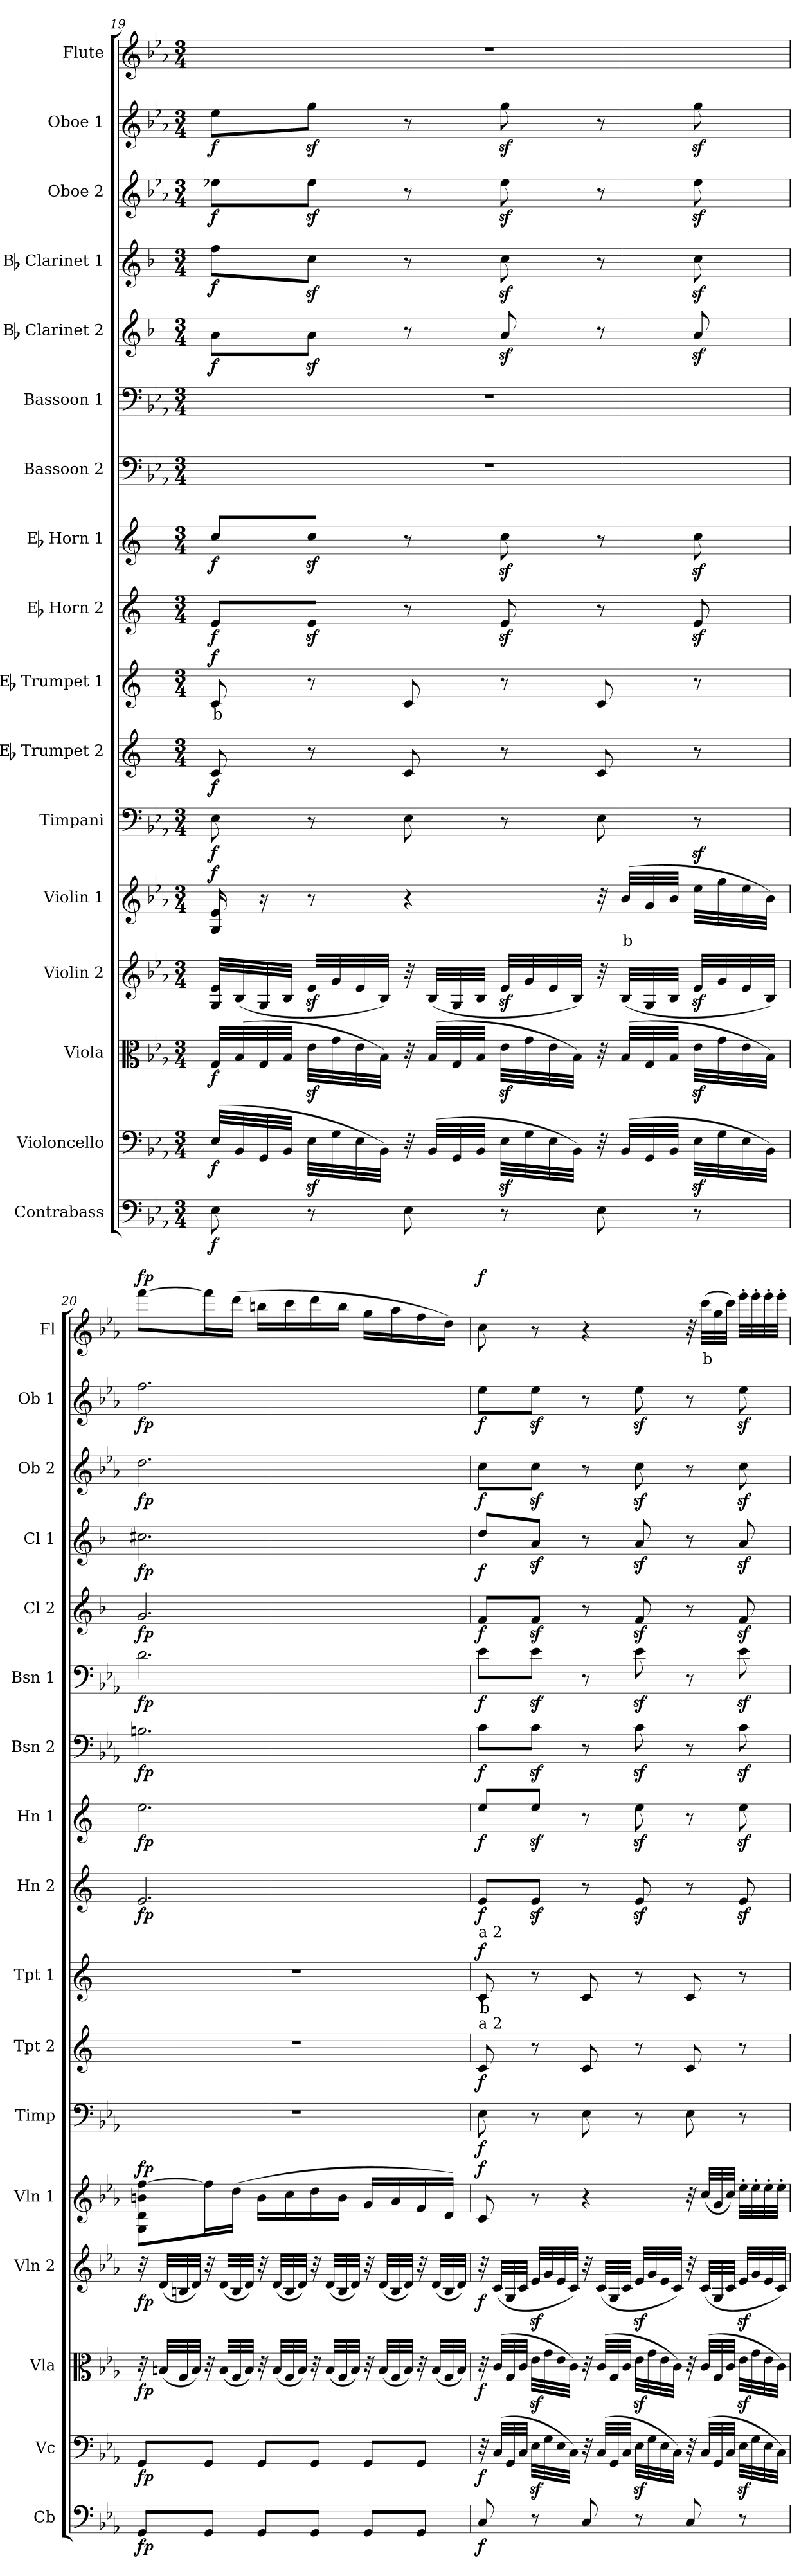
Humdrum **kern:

**kern	**dynam	**kern	**dynam	**kern	**dynam	**kern	**dynam	**kern	**text	**dynam	**kern	**dynam	**kern	**dynam	**kern	**text	**dynam	**kern	**dynam	**kern	**dynam	**kern	**dynam	**kern	**dynam	**kern	**dynam	**kern	**dynam	**kern	**dynam	**kern	**dynam	**kern	**text	**dynam
*part17	*part17	*part16	*part16	*part15	*part15	*part14	*part14	*part13	*part13	*part13	*part12	*part12	*part11	*part11	*part10	*part10	*part10	*part9	*part9	*part8	*part8	*part7	*part7	*part6	*part6	*part5	*part5	*part4	*part4	*part3	*part3	*part2	*part2	*part1	*part1	*part1
*staff17	*staff17	*staff16	*staff16	*staff15	*staff15	*staff14	*staff14	*staff13	*staff13	*staff13	*staff12	*staff12	*staff11	*staff11	*staff10	*staff10	*staff10	*staff9	*staff9	*staff8	*staff8	*staff7	*staff7	*staff6	*staff6	*staff5	*staff5	*staff4	*staff4	*staff3	*staff3	*staff2	*staff2	*staff1	*staff1	*staff1
*I"Contrabass	*	*I"Violoncello	*	*I"Viola	*	*I"Violin 2	*	*I"Violin 1	*	*	*I"Timpani	*	*I"Eb Trumpet 2	*	*I"Eb Trumpet 1	*	*	*I"Eb Horn 2	*	*I"Eb Horn 1	*	*I"Bassoon 2	*	*I"Bassoon 1	*	*I"Bb Clarinet 2	*	*I"Bb Clarinet 1	*	*I"Oboe 2	*	*I"Oboe 1	*	*I"Flute	*	*
*I'Cb	*	*I'Vc	*	*I'Vla	*	*I'Vln 2	*	*I'Vln 1	*	*	*I'Timp	*	*I'Tpt 2	*	*I'Tpt 1	*	*	*I'Hn 2	*	*I'Hn 1	*	*I'Bsn 2	*	*I'Bsn 1	*	*I'Cl 2	*	*I'Cl 1	*	*I'Ob 2	*	*I'Ob 1	*	*I'Fl	*	*
!!LO:PB:g=z
*clefF4	*	*clefF4	*	*clefC3	*	*clefG2	*	*clefG2	*	*	*clefF4	*	*clefG2	*	*clefG2	*	*	*clefG2	*	*clefG2	*	*clefF4	*	*clefF4	*	*clefG2	*	*clefG2	*	*clefG2	*	*clefG2	*	*clefG2	*	*
*ITrd7c12	*	*	*	*	*	*	*	*	*	*	*	*	*ITrd-2c-3	*	*ITrd-2c-3	*	*	*ITrd5c9	*	*ITrd5c9	*	*	*	*	*	*ITrd1c2	*	*ITrd1c2	*	*	*	*	*	*	*	*
*k[b-e-a-]	*	*k[b-e-a-]	*	*k[b-e-a-]	*	*k[b-e-a-]	*	*k[b-e-a-]	*	*	*k[b-e-a-]	*	*k[b-e-a-]	*	*k[b-e-a-]	*	*	*k[b-e-a-]	*	*k[b-e-a-]	*	*k[b-e-a-]	*	*k[b-e-a-]	*	*k[b-e-a-]	*	*k[b-e-a-]	*	*k[b-e-a-]	*	*k[b-e-a-]	*	*k[b-e-a-]	*	*
*M3/4	*	*M3/4	*	*M3/4	*	*M3/4	*	*M3/4	*	*	*M3/4	*	*M3/4	*	*M3/4	*	*	*M3/4	*	*M3/4	*	*M3/4	*	*M3/4	*	*M3/4	*	*M3/4	*	*M3/4	*	*M3/4	*	*M3/4	*	*
=19	=19	=19	=19	=19	=19	=19	=19	=19	=19	=19	=19	=19	=19	=19	=19	=19	=19	=19	=19	=19	=19	=19	=19	=19	=19	=19	=19	=19	=19	=19	=19	=19	=19	=19	=19	=19
!	!LO:DY:b	!	!LO:DY:b	!	!LO:DY:b	!	!	!	!	!LO:DY:b	!	!LO:DY:b	!	!LO:DY:b	!	!LO:LY:b:color=#FF0000	!LO:DY:b	!	!LO:DY:b	!	!LO:DY:b	!	!	!	!	!	!LO:DY:b	!	!LO:DY:b	!	!LO:DY:b	!	!LO:DY:b	!	!	!
8EE-\	f	(32E-/LLL	f	32G/LLL	f	32G/ 32e-/LLL	.	16G/ 16e-/	.	f	8E-\	f	8e-/	f	8e-/	b	f	8G/L	f	8e-/L	f	2.r	.	2.r	.	8g\L	f	8ee-\L	f	8ee-X\L	f	8ee-\L	f	2.r	.	.
.	.	32BB-/	.	(32B-/	.	(32B-/	.	.	.	.	.	.	.	.	.	.	.	.	.	.	.	.	.	.	.	.	.	.	.	.	.	.	.	.	.	.
.	.	32GG/	.	32G/	.	32G/	.	16r	.	.	.	.	.	.	.	.	.	.	.	.	.	.	.	.	.	.	.	.	.	.	.	.	.	.	.	.
.	.	32BB-/JJJ	.	32B-/JJJ	.	32B-/JJJ	.	.	.	.	.	.	.	.	.	.	.	.	.	.	.	.	.	.	.	.	.	.	.	.	.	.	.	.	.	.
8r	.	32E-z<\LLL	.	32e-z<\LLL	.	32e-z</LLL	.	8r	.	.	8r	.	8r	.	8r	.	.	8Gz</J	.	8e-z</J	.	.	.	.	.	8gz<\J	.	8b-z<\J	.	8ee-z<\J	.	8ggz<\J	.	.	.	.
.	.	32G\	.	32g\	.	32g/	.	.	.	.	.	.	.	.	.	.	.	.	.	.	.	.	.	.	.	.	.	.	.	.	.	.	.	.	.	.
.	.	32E-\	.	32e-\	.	32e-/	.	.	.	.	.	.	.	.	.	.	.	.	.	.	.	.	.	.	.	.	.	.	.	.	.	.	.	.	.	.
.	.	32BB-\JJJ)	.	32B-\JJJ)	.	32B-/JJJ)	.	.	.	.	.	.	.	.	.	.	.	.	.	.	.	.	.	.	.	.	.	.	.	.	.	.	.	.	.	.
8EE-\	.	32r	.	32r	.	32r	.	4r	.	.	8E-\	.	8e-/	.	8e-/	.	.	8r	.	8r	.	.	.	.	.	8r	.	8r	.	8r	.	8r	.	.	.	.
.	.	(32BB-/LLL	.	(32B-/LLL	.	(32B-/LLL	.	.	.	.	.	.	.	.	.	.	.	.	.	.	.	.	.	.	.	.	.	.	.	.	.	.	.	.	.	.
.	.	32GG/	.	32G/	.	32G/	.	.	.	.	.	.	.	.	.	.	.	.	.	.	.	.	.	.	.	.	.	.	.	.	.	.	.	.	.	.
.	.	32BB-/JJJ	.	32B-/JJJ	.	32B-/JJJ	.	.	.	.	.	.	.	.	.	.	.	.	.	.	.	.	.	.	.	.	.	.	.	.	.	.	.	.	.	.
8r	.	32E-z<\LLL	.	32e-z<\LLL	.	32e-z</LLL	.	.	.	.	8r	.	8r	.	8r	.	.	8Gz</	.	8e-z<\	.	.	.	.	.	8gz</	.	8b-z<\	.	8ee-z<\	.	8ggz<\	.	.	.	.
.	.	32G\	.	32g\	.	32g/	.	.	.	.	.	.	.	.	.	.	.	.	.	.	.	.	.	.	.	.	.	.	.	.	.	.	.	.	.	.
.	.	32E-\	.	32e-\	.	32e-/	.	.	.	.	.	.	.	.	.	.	.	.	.	.	.	.	.	.	.	.	.	.	.	.	.	.	.	.	.	.
.	.	32BB-\JJJ)	.	32B-\JJJ)	.	32B-/JJJ)	.	.	.	.	.	.	.	.	.	.	.	.	.	.	.	.	.	.	.	.	.	.	.	.	.	.	.	.	.	.
8EE-\	.	32r	.	32r	.	32r	.	32r	.	.	8E-\	.	8e-/	.	8e-/	.	.	8r	.	8r	.	.	.	.	.	8r	.	8r	.	8r	.	8r	.	.	.	.
!	!	!	!	!	!	!	!	!	!LO:LY:b:color=#FF0000	!	!	!	!	!	!	!	!	!	!	!	!	!	!	!	!	!	!	!	!	!	!	!	!	!	!	!
.	.	(32BB-/LLL	.	(32B-/LLL	.	(32B-/LLL	.	(32b-/LLL	b	.	.	.	.	.	.	.	.	.	.	.	.	.	.	.	.	.	.	.	.	.	.	.	.	.	.	.
.	.	32GG/	.	32G/	.	32G/	.	32g/	.	.	.	.	.	.	.	.	.	.	.	.	.	.	.	.	.	.	.	.	.	.	.	.	.	.	.	.
.	.	32BB-/JJJ	.	32B-/JJJ	.	32B-/JJJ	.	32b-/JJJ	.	.	.	.	.	.	.	.	.	.	.	.	.	.	.	.	.	.	.	.	.	.	.	.	.	.	.	.
8r	.	32E-z<\LLL	.	32e-z<\LLL	.	32e-z</LLL	.	32ee-z<\LLL	.	.	8r	.	8r	.	8r	.	.	8Gz</	.	8e-z<\	.	.	.	.	.	8gz</	.	8b-z<\	.	8ee-z<\	.	8ggz<\	.	.	.	.
.	.	32G\	.	32g\	.	32g/	.	32gg\	.	.	.	.	.	.	.	.	.	.	.	.	.	.	.	.	.	.	.	.	.	.	.	.	.	.	.	.
.	.	32E-\	.	32e-\	.	32e-/	.	32ee-\	.	.	.	.	.	.	.	.	.	.	.	.	.	.	.	.	.	.	.	.	.	.	.	.	.	.	.	.
.	.	32BB-\JJJ)	.	32B-\JJJ)	.	32B-/JJJ)	.	32b-\JJJ)	.	.	.	.	.	.	.	.	.	.	.	.	.	.	.	.	.	.	.	.	.	.	.	.	.	.	.	.
=20	=20	=20	=20	=20	=20	=20	=20	=20	=20	=20	=20	=20	=20	=20	=20	=20	=20	=20	=20	=20	=20	=20	=20	=20	=20	=20	=20	=20	=20	=20	=20	=20	=20	=20	=20	=20
!	!LO:DY:b	!	!LO:DY:b	!	!LO:DY:b	!	!LO:DY:b	!	!	!LO:DY:b	!	!	!	!	!	!	!	!	!LO:DY:b	!	!LO:DY:b	!	!LO:DY:b	!	!LO:DY:b	!	!LO:DY:b	!	!LO:DY:b	!	!LO:DY:b	!	!LO:DY:b	!	!	!LO:DY:b
8GGG/L	fp	8GG/L	fp	32r	fp	32r	fp	8G\ 8d\ 8bn\ [8ff\L	.	fp	2.r	.	2.r	.	2.r	.	.	2.G/	fp	2.g\	fp	2.Bn\	fp	2.d\	fp	2.f/	fp	2.bn\	fp	2.dd\	fp	2.ff\	fp	[8fff\L	.	fp
.	.	.	.	(32Bn/LLL	.	(32d/LLL	.	.	.	.	.	.	.	.	.	.	.	.	.	.	.	.	.	.	.	.	.	.	.	.	.	.	.	.	.	.
.	.	.	.	32G/	.	32Bn/	.	.	.	.	.	.	.	.	.	.	.	.	.	.	.	.	.	.	.	.	.	.	.	.	.	.	.	.	.	.
.	.	.	.	32B/JJJ)	.	32d/JJJ)	.	.	.	.	.	.	.	.	.	.	.	.	.	.	.	.	.	.	.	.	.	.	.	.	.	.	.	.	.	.
8GGG/J	.	8GG/J	.	32r	.	32r	.	16ff\L]	.	.	.	.	.	.	.	.	.	.	.	.	.	.	.	.	.	.	.	.	.	.	.	.	.	16fff\L]	.	.
.	.	.	.	(32B/LLL	.	(32d/LLL	.	.	.	.	.	.	.	.	.	.	.	.	.	.	.	.	.	.	.	.	.	.	.	.	.	.	.	.	.	.
.	.	.	.	32G/	.	32B/	.	(16dd\JJ	.	.	.	.	.	.	.	.	.	.	.	.	.	.	.	.	.	.	.	.	.	.	.	.	.	(16ddd\JJ	.	.
.	.	.	.	32B/JJJ)	.	32d/JJJ)	.	.	.	.	.	.	.	.	.	.	.	.	.	.	.	.	.	.	.	.	.	.	.	.	.	.	.	.	.	.
8GGG/L	.	8GG/L	.	32r	.	32r	.	16b\LL	.	.	.	.	.	.	.	.	.	.	.	.	.	.	.	.	.	.	.	.	.	.	.	.	.	16bbn\LL	.	.
.	.	.	.	(32B/LLL	.	(32d/LLL	.	.	.	.	.	.	.	.	.	.	.	.	.	.	.	.	.	.	.	.	.	.	.	.	.	.	.	.	.	.
.	.	.	.	32G/	.	32B/	.	16cc\	.	.	.	.	.	.	.	.	.	.	.	.	.	.	.	.	.	.	.	.	.	.	.	.	.	16ccc\	.	.
.	.	.	.	32B/JJJ)	.	32d/JJJ)	.	.	.	.	.	.	.	.	.	.	.	.	.	.	.	.	.	.	.	.	.	.	.	.	.	.	.	.	.	.
8GGG/J	.	8GG/J	.	32r	.	32r	.	16dd\	.	.	.	.	.	.	.	.	.	.	.	.	.	.	.	.	.	.	.	.	.	.	.	.	.	16ddd\	.	.
.	.	.	.	(32B/LLL	.	(32d/LLL	.	.	.	.	.	.	.	.	.	.	.	.	.	.	.	.	.	.	.	.	.	.	.	.	.	.	.	.	.	.
.	.	.	.	32G/	.	32B/	.	16b\JJ	.	.	.	.	.	.	.	.	.	.	.	.	.	.	.	.	.	.	.	.	.	.	.	.	.	16bb\JJ	.	.
.	.	.	.	32B/JJJ)	.	32d/JJJ)	.	.	.	.	.	.	.	.	.	.	.	.	.	.	.	.	.	.	.	.	.	.	.	.	.	.	.	.	.	.
8GGG/L	.	8GG/L	.	32r	.	32r	.	16g/LL	.	.	.	.	.	.	.	.	.	.	.	.	.	.	.	.	.	.	.	.	.	.	.	.	.	16gg\LL	.	.
.	.	.	.	(32B/LLL	.	(32d/LLL	.	.	.	.	.	.	.	.	.	.	.	.	.	.	.	.	.	.	.	.	.	.	.	.	.	.	.	.	.	.
.	.	.	.	32G/	.	32B/	.	16a-/	.	.	.	.	.	.	.	.	.	.	.	.	.	.	.	.	.	.	.	.	.	.	.	.	.	16aa-\	.	.
.	.	.	.	32B/JJJ)	.	32d/JJJ)	.	.	.	.	.	.	.	.	.	.	.	.	.	.	.	.	.	.	.	.	.	.	.	.	.	.	.	.	.	.
8GGG/J	.	8GG/J	.	32r	.	32r	.	16f/	.	.	.	.	.	.	.	.	.	.	.	.	.	.	.	.	.	.	.	.	.	.	.	.	.	16ff\	.	.
.	.	.	.	(32B/LLL	.	(32d/LLL	.	.	.	.	.	.	.	.	.	.	.	.	.	.	.	.	.	.	.	.	.	.	.	.	.	.	.	.	.	.
.	.	.	.	32G/	.	32B/	.	16d/JJ)	.	.	.	.	.	.	.	.	.	.	.	.	.	.	.	.	.	.	.	.	.	.	.	.	.	16dd\JJ)	.	.
.	.	.	.	32B/JJJ)	.	32d/JJJ)	.	.	.	.	.	.	.	.	.	.	.	.	.	.	.	.	.	.	.	.	.	.	.	.	.	.	.	.	.	.
!!LO:PB:g=z
=21	=21	=21	=21	=21	=21	=21	=21	=21	=21	=21	=21	=21	=21	=21	=21	=21	=21	=21	=21	=21	=21	=21	=21	=21	=21	=21	=21	=21	=21	=21	=21	=21	=21	=21	=21	=21
!	!	!	!	!	!	!	!	!	!	!	!	!	!	!	!LO:TX:a:t=a 2	!	!	!	!	!	!	!	!	!	!	!	!	!	!	!	!	!	!	!	!	!
!	!	!	!	!	!	!	!	!	!	!	!	!	!LO:TX:a:t=a 2	!	!	!	!	!	!	!	!	!	!	!	!	!	!	!	!	!	!	!	!	!	!	!
!	!LO:DY:b	!	!LO:DY:b	!	!LO:DY:b	!	!LO:DY:b	!	!	!LO:DY:b	!	!LO:DY:b	!	!LO:DY:b	!	!LO:LY:b:color=#FF0000	!LO:DY:b	!	!LO:DY:b	!	!LO:DY:b	!	!LO:DY:b	!	!LO:DY:b	!	!LO:DY:b	!	!LO:DY:b	!	!LO:DY:b	!	!LO:DY:b	!	!	!LO:DY:b
8CC/	f	32r	f	32r	f	32r	f	8c/	.	f	8E-\	f	8e-/	f	8e-/	b	f	8G/L	f	8g/L	f	8c\L	f	8e-\L	f	8e-/L	f	8cc/L	f	8cc\L	f	8ee-\L	f	8cc\	.	f
.	.	(32C/LLL	.	(32c/LLL	.	(32c/LLL	.	.	.	.	.	.	.	.	.	.	.	.	.	.	.	.	.	.	.	.	.	.	.	.	.	.	.	.	.	.
.	.	32GG/	.	32G/	.	32G/	.	.	.	.	.	.	.	.	.	.	.	.	.	.	.	.	.	.	.	.	.	.	.	.	.	.	.	.	.	.
.	.	32C/JJJ	.	32c/JJJ	.	32c/JJJ	.	.	.	.	.	.	.	.	.	.	.	.	.	.	.	.	.	.	.	.	.	.	.	.	.	.	.	.	.	.
8r	.	32E-z<\LLL	.	32e-z<\LLL	.	32e-z</LLL	.	8r	.	.	8r	.	8r	.	8r	.	.	8Gz</J	.	8gz</J	.	8cz<\J	.	8e-z<\J	.	8e-z</J	.	8gz</J	.	8ccz<\J	.	8ee-z<\J	.	8r	.	.
.	.	32G\	.	32g\	.	32g/	.	.	.	.	.	.	.	.	.	.	.	.	.	.	.	.	.	.	.	.	.	.	.	.	.	.	.	.	.	.
.	.	32E-\	.	32e-\	.	32e-/	.	.	.	.	.	.	.	.	.	.	.	.	.	.	.	.	.	.	.	.	.	.	.	.	.	.	.	.	.	.
.	.	32C\JJJ)	.	32c\JJJ)	.	32c/JJJ)	.	.	.	.	.	.	.	.	.	.	.	.	.	.	.	.	.	.	.	.	.	.	.	.	.	.	.	.	.	.
8CC/	.	32r	.	32r	.	32r	.	4r	.	.	8E-\	.	8e-/	.	8e-/	.	.	8r	.	8r	.	8r	.	8r	.	8r	.	8r	.	8r	.	8r	.	4r	.	.
.	.	(32C/LLL	.	(32c/LLL	.	(32c/LLL	.	.	.	.	.	.	.	.	.	.	.	.	.	.	.	.	.	.	.	.	.	.	.	.	.	.	.	.	.	.
.	.	32GG/	.	32G/	.	32G/	.	.	.	.	.	.	.	.	.	.	.	.	.	.	.	.	.	.	.	.	.	.	.	.	.	.	.	.	.	.
.	.	32C/JJJ	.	32c/JJJ	.	32c/JJJ	.	.	.	.	.	.	.	.	.	.	.	.	.	.	.	.	.	.	.	.	.	.	.	.	.	.	.	.	.	.
8r	.	32E-z<\LLL	.	32e-z<\LLL	.	32e-z</LLL	.	.	.	.	8r	.	8r	.	8r	.	.	8Gz</	.	8gz<\	.	8cz<\	.	8e-z<\	.	8e-z</	.	8gz</	.	8ccz<\	.	8ee-z<\	.	.	.	.
.	.	32G\	.	32g\	.	32g/	.	.	.	.	.	.	.	.	.	.	.	.	.	.	.	.	.	.	.	.	.	.	.	.	.	.	.	.	.	.
.	.	32E-\	.	32e-\	.	32e-/	.	.	.	.	.	.	.	.	.	.	.	.	.	.	.	.	.	.	.	.	.	.	.	.	.	.	.	.	.	.
.	.	32C\JJJ)	.	32c\JJJ)	.	32c/JJJ)	.	.	.	.	.	.	.	.	.	.	.	.	.	.	.	.	.	.	.	.	.	.	.	.	.	.	.	.	.	.
8CC/	.	32r	.	32r	.	32r	.	32r	.	.	8E-\	.	8e-/	.	8e-/	.	.	8r	.	8r	.	8r	.	8r	.	8r	.	8r	.	8r	.	8r	.	32r	.	.
!	!	!	!	!	!	!	!	!	!	!	!	!	!	!	!	!	!	!	!	!	!	!	!	!	!	!	!	!	!	!	!	!	!	!	!LO:LY:b:color=#FF0000	!
.	.	(32C/LLL	.	(32c/LLL	.	(32c/LLL	.	(32cc/LLL	.	.	.	.	.	.	.	.	.	.	.	.	.	.	.	.	.	.	.	.	.	.	.	.	.	(32ccc\LLL	b	.
.	.	32GG/	.	32G/	.	32G/	.	32g/	.	.	.	.	.	.	.	.	.	.	.	.	.	.	.	.	.	.	.	.	.	.	.	.	.	32gg\	.	.
.	.	32C/JJJ	.	32c/JJJ	.	32c/JJJ	.	32cc/JJJ)	.	.	.	.	.	.	.	.	.	.	.	.	.	.	.	.	.	.	.	.	.	.	.	.	.	32ccc\JJJ)	.	.
8r	.	32E-z<\LLL	.	32e-z<\LLL	.	32e-z</LLL	.	32ee-'\LLL	.	.	8r	.	8r	.	8r	.	.	8Gz</	.	8gz<\	.	8cz<\	.	8e-z<\	.	8e-z</	.	8gz</	.	8ccz<\	.	8ee-z<\	.	32eee-'\LLL	.	.
.	.	32G\	.	32g\	.	32g/	.	32ee-'\	.	.	.	.	.	.	.	.	.	.	.	.	.	.	.	.	.	.	.	.	.	.	.	.	.	32eee-'\	.	.
.	.	32E-\	.	32e-\	.	32e-/	.	32ee-'\	.	.	.	.	.	.	.	.	.	.	.	.	.	.	.	.	.	.	.	.	.	.	.	.	.	32eee-'\	.	.
.	.	32C\JJJ)	.	32c\JJJ)	.	32c/JJJ)	.	32ee-'\JJJ	.	.	.	.	.	.	.	.	.	.	.	.	.	.	.	.	.	.	.	.	.	.	.	.	.	32eee-'\JJJ	.	.
=	=	=	=	=	=	=	=	=	=	=	=	=	=	=	=	=	=	=	=	=	=	=	=	=	=	=	=	=	=	=	=	=	=	=	=	=
*-	*-	*-	*-	*-	*-	*-	*-	*-	*-	*-	*-	*-	*-	*-	*-	*-	*-	*-	*-	*-	*-	*-	*-	*-	*-	*-	*-	*-	*-	*-	*-	*-	*-	*-	*-	*-
